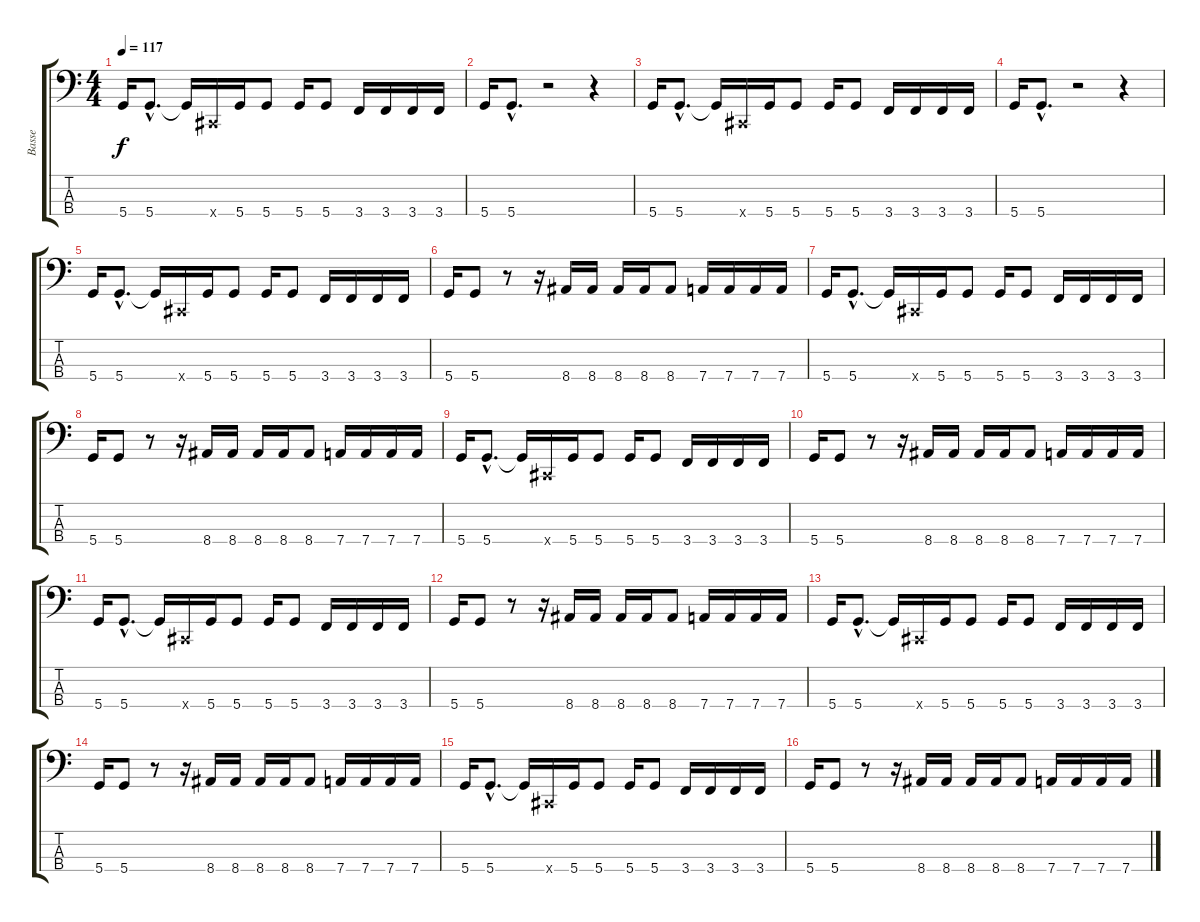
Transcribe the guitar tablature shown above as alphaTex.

\track ("Basse" "Basse") {instrument electricbassfinger}
\staff {score tabs}
\tuning (G2 D2 A1 D1) {hide}
\ts (4 4)
\tempo 117
\clef f4
\ks c
5.4.16{dy f} 5.4{hac}.8{d} 5.4{t}.16 -1.4{x}.16 5.4.16 5.4.8 5.4.16 5.4.8 3.4.16 3.4.16 3.4.16 3.4.16 |
5.4.16 5.4{hac}.8{d} r.2 r.4 |
5.4.16 5.4{hac}.8{d} 5.4{t}.16 -1.4{x}.16 5.4.16 5.4.8 5.4.16 5.4.8 3.4.16 3.4.16 3.4.16 3.4.16 |
5.4.16 5.4{hac}.8{d} r.2 r.4 |
5.4.16 5.4{hac}.8{d} 5.4{t}.16 -1.4{x}.16 5.4.16 5.4.8 5.4.16 5.4.8 3.4.16 3.4.16 3.4.16 3.4.16 |
5.4.16 5.4.8 r.8 r.16 8.4.16 8.4.16 8.4.16 8.4.16 8.4.8 7.4.16 7.4.16 7.4.16 7.4.16 |
5.4.16 5.4{hac}.8{d} 5.4{t}.16 -1.4{x}.16 5.4.16 5.4.8 5.4.16 5.4.8 3.4.16 3.4.16 3.4.16 3.4.16 |
5.4.16 5.4.8 r.8 r.16 8.4.16 8.4.16 8.4.16 8.4.16 8.4.8 7.4.16 7.4.16 7.4.16 7.4.16 |
5.4.16 5.4{hac}.8{d} 5.4{t}.16 -1.4{x}.16 5.4.16 5.4.8 5.4.16 5.4.8 3.4.16 3.4.16 3.4.16 3.4.16 |
5.4.16 5.4.8 r.8 r.16 8.4.16 8.4.16 8.4.16 8.4.16 8.4.8 7.4.16 7.4.16 7.4.16 7.4.16 |
5.4.16 5.4{hac}.8{d} 5.4{t}.16 -1.4{x}.16 5.4.16 5.4.8 5.4.16 5.4.8 3.4.16 3.4.16 3.4.16 3.4.16 |
5.4.16 5.4.8 r.8 r.16 8.4.16 8.4.16 8.4.16 8.4.16 8.4.8 7.4.16 7.4.16 7.4.16 7.4.16 |
5.4.16 5.4{hac}.8{d} 5.4{t}.16 -1.4{x}.16 5.4.16 5.4.8 5.4.16 5.4.8 3.4.16 3.4.16 3.4.16 3.4.16 |
5.4.16 5.4.8 r.8 r.16 8.4.16 8.4.16 8.4.16 8.4.16 8.4.8 7.4.16 7.4.16 7.4.16 7.4.16 |
5.4.16 5.4{hac}.8{d} 5.4{t}.16 -1.4{x}.16 5.4.16 5.4.8 5.4.16 5.4.8 3.4.16 3.4.16 3.4.16 3.4.16 |
5.4.16 5.4.8 r.8 r.16 8.4.16 8.4.16 8.4.16 8.4.16 8.4.8 7.4.16 7.4.16 7.4.16 7.4.16
